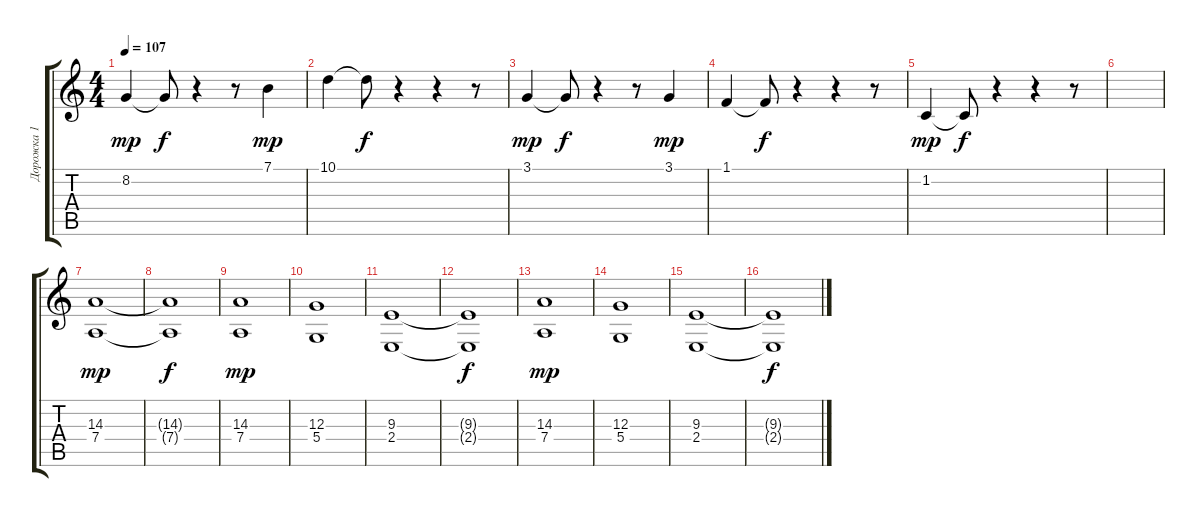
\track ("Дорожка 1" "Дорожка 1") {instrument electricgrandpiano}
\staff {score tabs}
\tuning (E4 B3 G3 D3 A2 E2) {hide}
\ts (4 4)
\tempo 107
\clef g2
\ks c
8.2.4{dy mp} 8.2{t}.8{dy f} r.4 r.8 7.1.4{dy mp} |
10.1.4 10.1{t}.8{dy f} r.4 r.4 r.8 |
3.1.4{dy mp} 3.1{t}.8{dy f} r.4 r.8 3.1.4{dy mp} |
1.1.4 1.1{t}.8{dy f} r.4 r.4 r.8 |
1.2.4{dy mp} 1.2{t}.8{dy f} r.4 r.4 r.8 |
|
(14.3 7.4).1{dy mp volume 16 instrument synthstrings1} |
(14.3{t} 7.4{t}).1{dy f} |
(14.3 7.4).1{dy mp volume 16 instrument synthstrings1} |
(12.3 5.4).1 |
(9.3 2.4).1 |
(9.3{t} 2.4{t}).1{dy f} |
(14.3 7.4).1{dy mp volume 16 instrument synthstrings1} |
(12.3 5.4).1 |
(9.3 2.4).1 |
(9.3{t} 2.4{t}).1{dy f}
